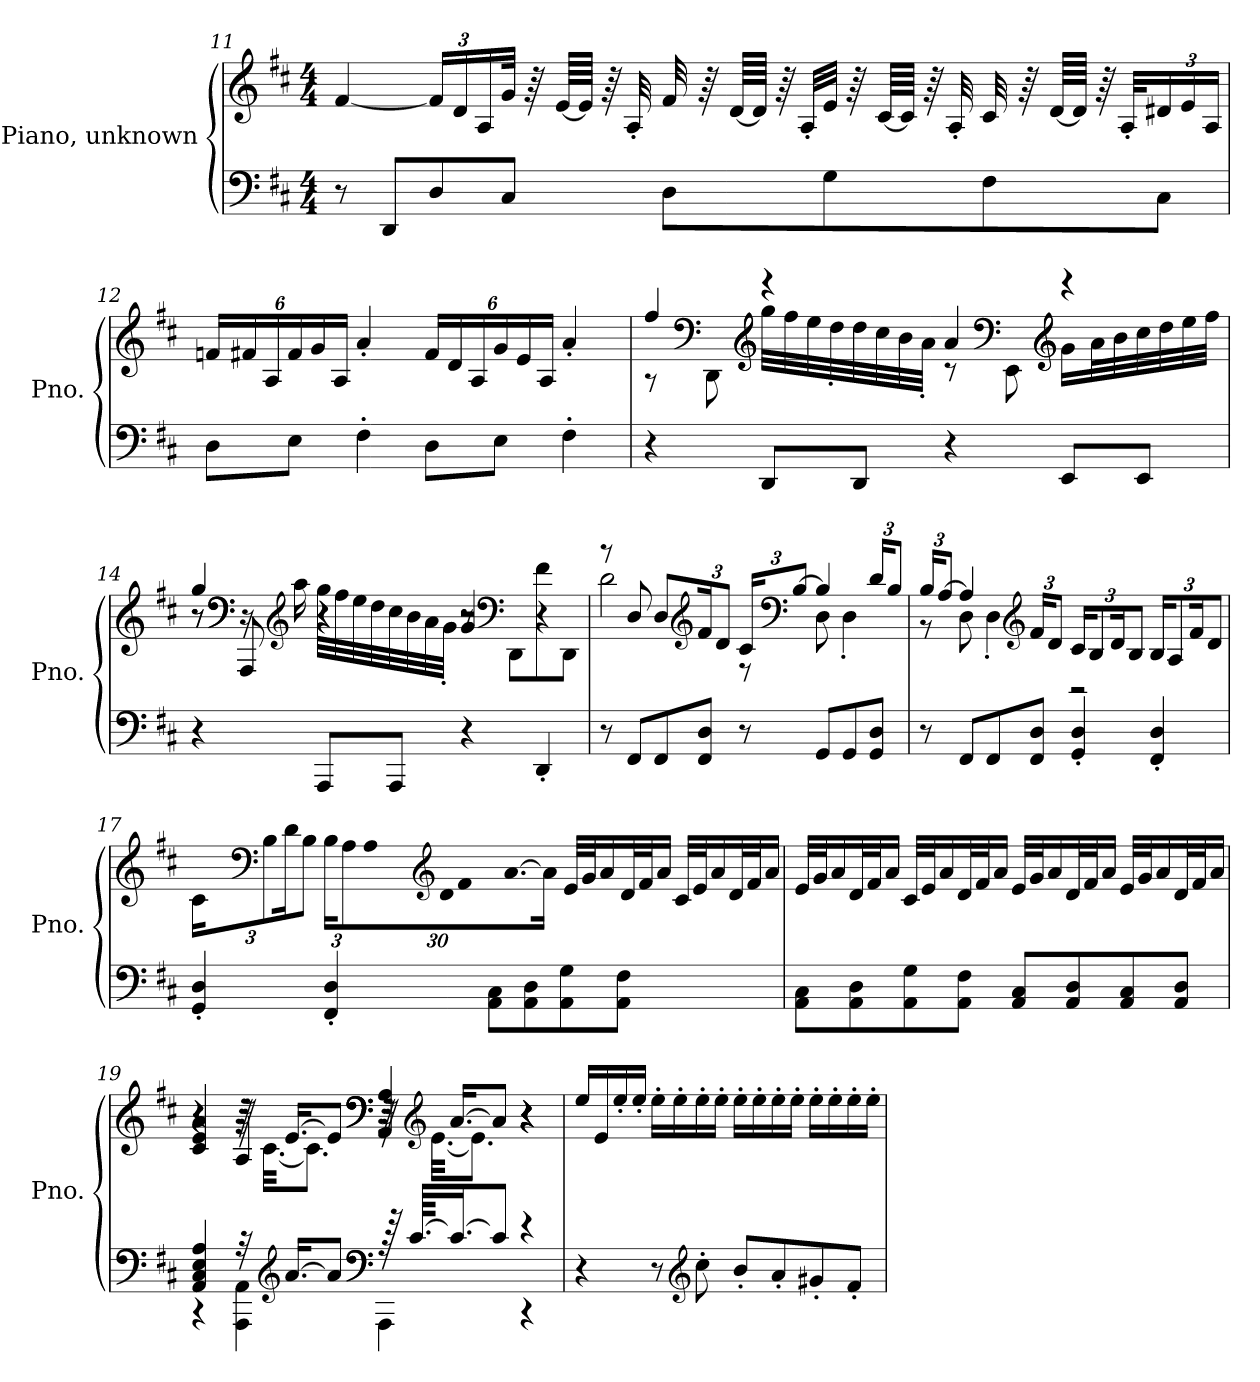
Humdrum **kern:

**kern	**kern
*part1	*part1
*staff2	*staff1
*I"Piano, unknown	*
*I'Pno.	*
!!LO:LB:g=z
*clefF4	*clefG2
*k[f#c#]	*k[f#c#]
*M4/4	*M4/4
=11	=11
8r	[4f#/
8DD/L	.
*	*Xbrackettup
8D/	24f#/LL]
.	24d/
.	24A/
8C#/J	32g/JJk
.	64r
.	[64e/LLLL
.	64e/JJJJ]
.	64r
.	32A'/
8D\L	32f#/
.	64r
.	[64d/LLLL
.	64d/JJJJ]
.	64r
.	32A'/LLL
8G\	32e/JJJ
.	64r
.	[64c#/LLLL
.	64c#/JJJJ]
.	64r
.	32A'/
8F#\	32c#/
.	64r
.	[64d/LLLL
.	64d/JJJJ]
.	64r
.	32A'/KLL
8C#\J	24d#X/
.	24e/
.	24A/JJ
!!LO:PB:g=z
=12	=12
8D\L	24fn/LL
.	24f#X/
.	24A/
8E\J	24f#/
.	24g/
.	24A/JJ
4F#'\	4a'/
8D\L	24f#/LL
.	24d/
.	24A/
8E\J	24g/
.	24e/
.	24A/JJ
4F#'\	4a'/
=13	=13
*	*^
4r	4ff#/	8r
*	*clefF4	*
.	.	8DD\
*	*clefG2	*
8DD/L	4r	32gg\LLL
.	.	32ff#\
.	.	32ee\
.	.	32dd'\
8DD/J	.	32dd\
.	.	32cc#\
.	.	32b\
.	.	32a'\JJJ
4r	4a/	8r
*	*clefF4	*
.	.	8EE\
*	*clefG2	*
8EE/L	4r	16g\LL
.	.	32a\L
.	.	32b\
8EE/J	.	32cc#\
.	.	32dd\
.	.	32ee\
.	.	32ff#\JJJ
!!LO:LB:g=z
=14	=14	=14
*	*	*^
4r	4gg/	8r	8r
*	*clefF4	*	*
.	.	16r	8AAA/
*	*clefG2	*	*
.	.	16aa\	.
8AAA/L	4r	32gg\LLL	4r
.	.	32ff#\	.
.	.	32ee\	.
.	.	32dd\	.
8AAA/J	.	32cc#\	.
.	.	32b\	.
.	.	32a\	.
.	.	32g'\JJJ	.
4r	4g/	8r	2r
*	*clefF4	*	*
.	.	8DD\L	.
4DD'/	4r	8f#\	.
.	.	8DD\J	.
*	*	*v	*v
=15	=15	=15
8r	8r	2d\
8FF#/L	8D/	.
8FF#/	8D/L	.
*	*clefG2	*
8FF#/ 8D/J	24f#/K	.
.	12d/J	.
8r	24c#/KL	8r
*	*clefF4	*
.	[12B/J	.
8GG/L	4B/]	8D\
8GG/	.	4D'\
8GG/ 8D/J	24d/KL	.
.	12B/J	.
!!LO:LB:g=z	!!
=16	=16	=16
8r	24B/KL	8r
.	[12A/J	.
8FF#/L	4A/]	8D\
8FF#/	.	4D'\
*	*clefG2	*
8FF#/ 8D/J	24f#/KL	.
.	12d/J	.
4GG/' 4D/'	24c#/KL	2r
.	12B/	.
.	24d/K	.
.	12B/J	.
4FF#/' 4D/'	24B/KL	.
.	12A/	.
.	24f#/K	.
.	12d/J	.
*	*v	*v
=17	=17
4GG/' 4D/'	24c#\KL
*	*clefF4
.	12B\
.	24d\K
.	12B\J
4FF#/' 4D/'	24B\KL
.	12A\
!	!LO:N:vis=256
.	1920%17A\LLLL
*	*clefG2
!	!LO:N:vis=256
.	1920%17d\J
!	!LO:N:vis=64
.	960%17f#\
.	1920ryy
!	!LO:N:vis=64.
.	[640%17a\JJ
.	16a\JJ]
8AA\ 8C#\L	32e/LLL
.	32g/J
.	16a/
8AA\ 8D\	32d/L
.	32f#/J
.	16a/JJ
8AA\ 8G\	32c#/LLL
.	32e/J
.	16a/
8AA\ 8F#\J	32d/L
.	32f#/J
.	16a/JJ
!!LO:LB:g=z
=18	=18
8AA\ 8C#\L	32e/LLL
.	32g/J
.	16a/
8AA\ 8D\	32d/L
.	32f#/J
.	16a/JJ
8AA\ 8G\	32c#/LLL
.	32e/J
.	16a/
8AA\ 8F#\J	32d/L
.	32f#/J
.	16a/JJ
8AA/ 8C#/L	32e/LLL
.	32g/J
.	16a/
8AA/ 8D/	32d/L
.	32f#/J
.	16a/JJ
8AA/ 8C#/	32e/LLL
.	32g/J
.	16a/
8AA/ 8D/J	32d/L
.	32f#/J
.	16a/JJ
=19	=19
*^	*^
*	*	*	*^
4AA/ 4C#/ 4E/ 4A/	4r	4c#/ 4e/ 4a/	4r	4r
32r	4AAA\ 4AA\	32r	64r	4A/
.	.	.	[32.c#\KKL	.
*clefG2	*	*	*	*
[16.a/KL	.	[16.e/KL	.	.
.	.	.	8.c#\J]	.
8a/J]	.	8e/J]	.	.
*clefF4	*	*clefF4	*	*
128r	4AAA\	32r	64r	4AA/ 4A/
[64.c#/KKLL	.	.	.	.
*	*	*clefG2	*	*
.	.	.	[32.e\KKL	.
16.c#/J_	.	[16.a/KL	.	.
.	.	.	8.e\J]	.
8c#/J]	.	8a/J]	.	.
4r	4r	4r	4r	4r
*v	*v	*	*	*
*	*v	*v	*v
!!LO:LB:g=z
=20	=20
4r	16ee/LL
.	16e/
.	16ee'/
.	16ee'/JJ
8r	16ee'\LL
.	16ee'\
*clefG2	*
8cc#'\	16ee'\
.	16ee'\JJ
8b'/L	16ee'\LL
.	16ee'\
8a'/	16ee'\
.	16ee'\JJ
8g#X'/	16ee'\LL
.	16ee'\
8f#'/J	16ee'\
.	16ee'\JJ
=	=
*-	*-
